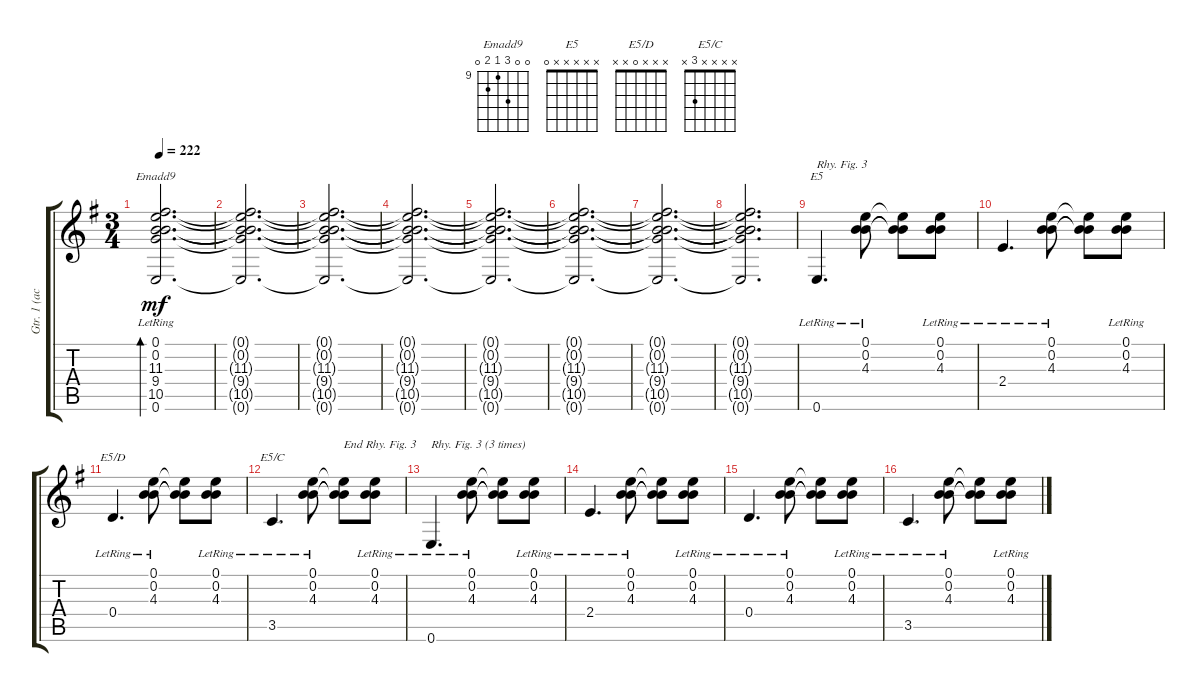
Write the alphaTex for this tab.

\track ("Gtr. 1 (acous.)" "Gtr. 1 (ac") {instrument acousticguitarsteel}
\staff {score tabs}
\tuning (E4 B3 G3 D3 A2 E2) {hide}
\chord ("Emadd9" 0 0 11 9 10 0) {firstfret 9}
\chord ("E5" x x x x x 0)
\chord ("E5/D" x x x 0 x x)
\chord ("E5/C" x x x x 3 x)
\ts (3 4)
\tempo 222
\clef g2
\ks g
(0.1{lr} 0.2{lr} 11.3{lr} 9.4{lr} 10.5{lr} 0.6{lr}).2{d bd 240 ch "Emadd9" dy mf} |
(0.1{t} 0.2{t} 11.3{t} 9.4{t} 10.5{t} 0.6{t}).2{d} |
(0.1{t} 0.2{t} 11.3{t} 9.4{t} 10.5{t} 0.6{t}).2{d} |
(0.1{t} 0.2{t} 11.3{t} 9.4{t} 10.5{t} 0.6{t}).2{d} |
(0.1{t} 0.2{t} 11.3{t} 9.4{t} 10.5{t} 0.6{t}).2{d} |
(0.1{t} 0.2{t} 11.3{t} 9.4{t} 10.5{t} 0.6{t}).2{d} |
(0.1{t} 0.2{t} 11.3{t} 9.4{t} 10.5{t} 0.6{t}).2{d} |
(0.1{t} 0.2{t} 11.3{t} 9.4{t} 10.5{t} 0.6{t}).2{d} |
0.6{lr}.4{d ch "E5" txt "Rhy. Fig. 3"} (0.1{lr} 0.2{lr} 4.3{lr}).8 (0.1{t} 0.2{t} 4.3{t}).8 (0.1{lr} 0.2{lr} 4.3{lr}).8 |
2.4{lr}.4{d} (0.1{lr} 0.2{lr} 4.3{lr}).8 (0.1{t} 0.2{t} 4.3{t}).8 (0.1{lr} 0.2{lr} 4.3{lr}).8 |
0.4{lr}.4{d ch "E5/D"} (0.1{lr} 0.2{lr} 4.3{lr}).8 (0.1{t} 0.2{t} 4.3{t}).8 (0.1{lr} 0.2{lr} 4.3{lr}).8 |
3.5{lr}.4{d ch "E5/C"} (0.1{lr} 0.2{lr} 4.3{lr}).8 (0.1{t} 0.2{t} 4.3{t}).8{txt "End Rhy. Fig. 3"} (0.1{lr} 0.2{lr} 4.3{lr}).8 |
0.6{lr}.4{d txt "Rhy. Fig. 3 (3 times)"} (0.1{lr} 0.2{lr} 4.3{lr}).8 (0.1{t} 0.2{t} 4.3{t}).8 (0.1{lr} 0.2{lr} 4.3{lr}).8 |
2.4{lr}.4{d} (0.1{lr} 0.2{lr} 4.3{lr}).8 (0.1{t} 0.2{t} 4.3{t}).8 (0.1{lr} 0.2{lr} 4.3{lr}).8 |
0.4{lr}.4{d} (0.1{lr} 0.2{lr} 4.3{lr}).8 (0.1{t} 0.2{t} 4.3{t}).8 (0.1{lr} 0.2{lr} 4.3{lr}).8 |
3.5{lr}.4{d} (0.1{lr} 0.2{lr} 4.3{lr}).8 (0.1{t} 0.2{t} 4.3{t}).8 (0.1{lr} 0.2{lr} 4.3{lr}).8
